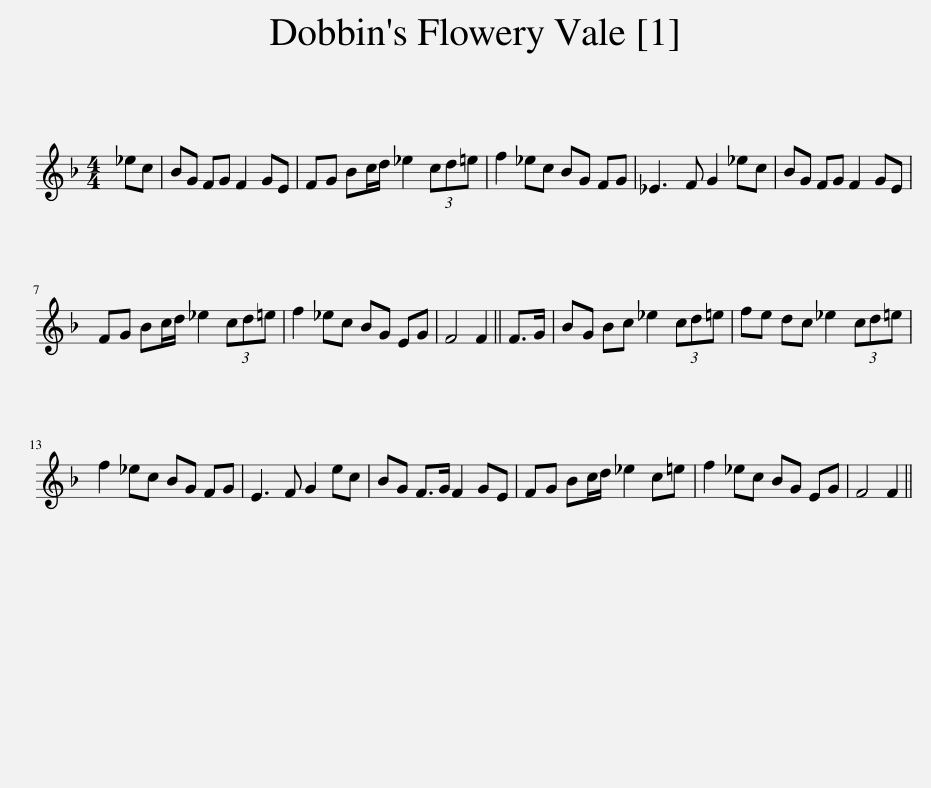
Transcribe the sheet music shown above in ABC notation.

X:1
L:1/8
M:4/4
I:linebreak $
K:F
V:1 treble
V:1
 _ec | BG FG F2 GE | FG Bc/d/ _e2 (3cd=e | f2 _ec BG FG | _E3 F G2 _ec | %5
 BG FG F2 GE |$ FG Bc/d/ _e2 (3cd=e | f2 _ec BG EG | F4 F2 || F>G | %10
 BG Bc _e2 (3cd=e | fe dc _e2 (3cd=e |$ f2 _ec BG FG | E3 F G2 ec | BG F>G F2 GE | %15
 FG Bc/d/ _e2 c=e | f2 _ec BG EG | F4 F2 || %18
